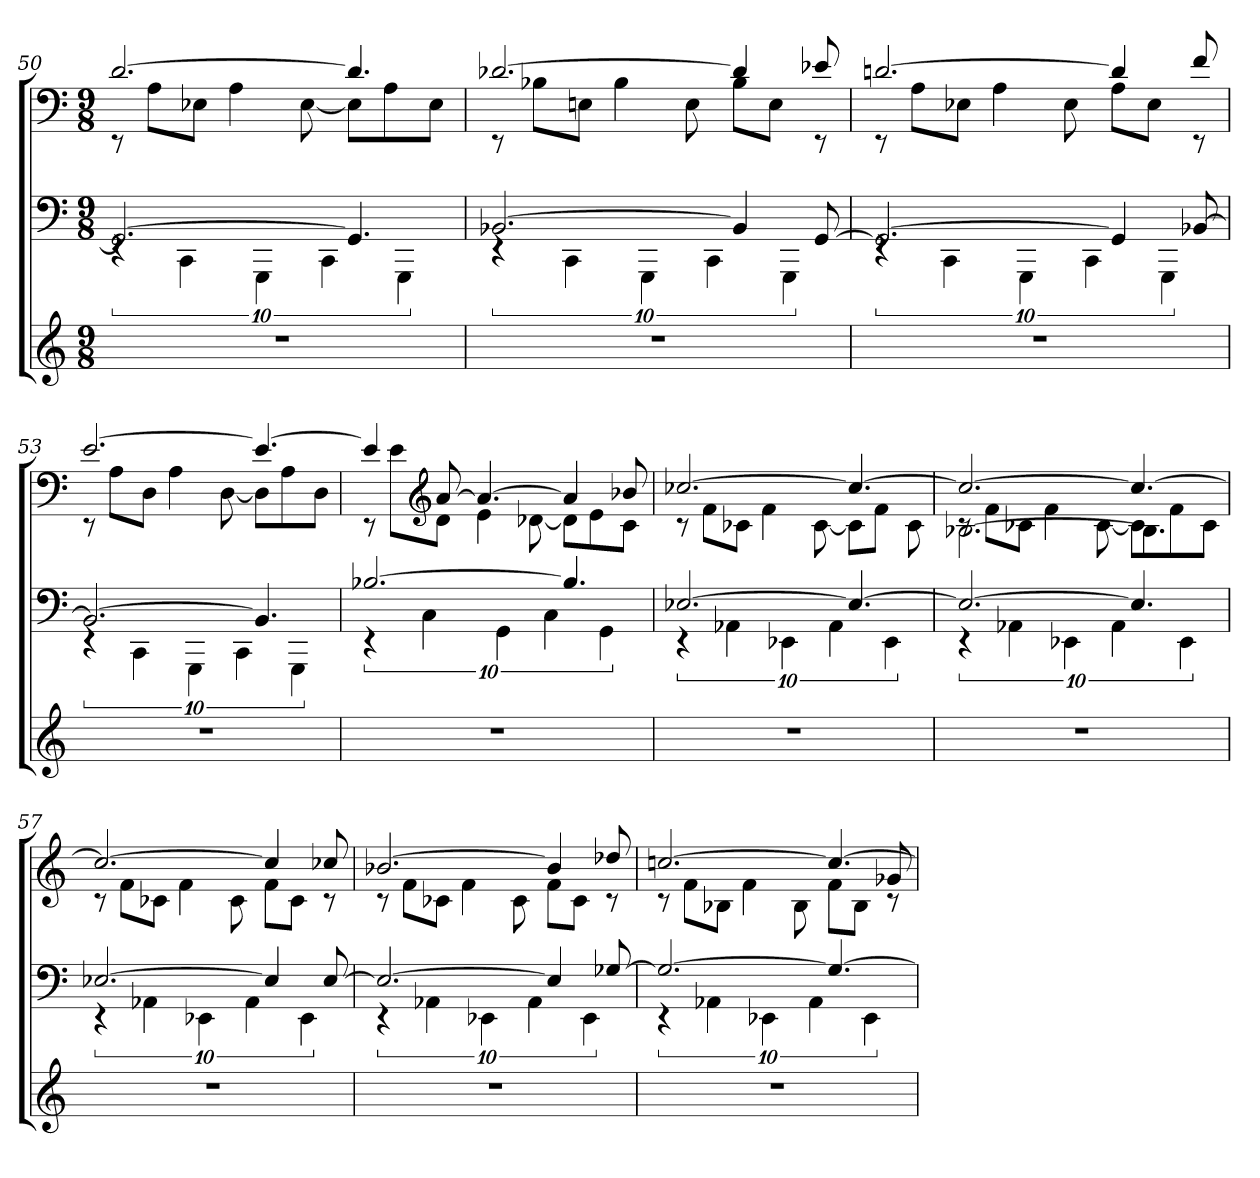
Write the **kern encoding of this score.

**kern	**kern	**kern
*part3	*part2	*part1
*staff3	*staff2	*staff1
*clefG2	*clefF4	*clefF4
*k[]	*k[]	*k[]
*M9/8	*M9/8	*M9/8
=50	=50	=50
*	*^	*^
8%9r	2.GG_	40%9rEE	[2.d	8rEE
.	.	.	.	8AL
.	.	40%9CC	.	.
.	.	.	.	8E-XJ
.	.	.	.	4A
.	.	40%9GGG	.	.
.	.	.	.	[8E-
.	.	40%9CC	.	.
.	4.GG]	.	4.d]	8E-L]
.	.	.	.	8A
.	.	40%9GGG	.	.
.	.	.	.	8E-J
=51	=51	=51	=51	=51
8%9r	[2.BB-X	40%9rEE	[2.d-X	8rEE
.	.	.	.	8B-XL
.	.	40%9CC	.	.
.	.	.	.	8EnJ
.	.	.	.	4B-
.	.	40%9GGG	.	.
.	.	.	.	8E
.	.	40%9CC	.	.
.	4BB-]	.	4d-]	8B-L
.	.	.	.	8EJ
.	.	40%9GGG	.	.
.	[8GG	.	8e-X	8rEE
=52	=52	=52	=52	=52
8%9r	2.GG_	40%9rEE	[2.dn	8rEE
.	.	.	.	8AL
.	.	40%9CC	.	.
.	.	.	.	8E-XJ
.	.	.	.	4A
.	.	40%9GGG	.	.
.	.	.	.	8E-
.	.	40%9CC	.	.
.	4GG]	.	4d]	8AL
.	.	.	.	8E-J
.	.	40%9GGG	.	.
.	[8BB-X	.	8f	8rEE
=53	=53	=53	=53	=53
8%9r	2.BB-_	40%9rEE	[2.e	8rEE
.	.	.	.	8AL
.	.	40%9CC	.	.
.	.	.	.	8DJ
.	.	.	.	4A
.	.	40%9GGG	.	.
.	.	.	.	[8D
.	.	40%9CC	.	.
.	4.BB-]	.	4.e_	8DL]
.	.	.	.	8A
.	.	40%9GGG	.	.
.	.	.	.	8DJ
=54	=54	=54	=54	=54
8%9r	[2.B-X	40%9rEE	4e]	8rEE
.	.	.	.	8eL
.	.	40%9C	.	.
*	*	*	*clefG2	*
.	.	.	[8a	8dJ
.	.	.	4.a_	4e
.	.	40%9GG	.	.
.	.	.	.	[8d-X
.	.	40%9C	.	.
.	4.B-]	.	4a]	8d-L]
.	.	.	.	8e
.	.	40%9GG	.	.
.	.	.	8b-X	8cJ
=55	=55	=55	=55	=55
8%9r	[2.E-X	40%9rEE	[2.cc-X	8rc
.	.	.	.	8fL
.	.	40%9AA-X	.	.
.	.	.	.	8c-XJ
.	.	.	.	4f
.	.	40%9EE-X	.	.
.	.	.	.	[8c-
.	.	40%9AA-	.	.
.	4.E-_	.	4.cc-_	8c-L]
.	.	.	.	8fJ
.	.	40%9EE-	.	.
.	.	.	.	8c-
=56	=56	=56	=56	=56
*	*	*	*	*^
8%9r	2.E-_	40%9rEE	2.cc-_	8rc	[2.B-X\
.	.	.	.	8fL	.
.	.	40%9AA-X	.	.	.
.	.	.	.	8c-XJ	.
.	.	.	.	4f	.
.	.	40%9EE-X	.	.	.
.	.	.	.	[8c-	.
.	.	40%9AA-	.	.	.
.	4.E-]	.	4.cc-_	8c-L]	4.B-\]
.	.	.	.	8f	.
.	.	40%9EE-	.	.	.
.	.	.	.	8c-J	.
*	*	*	*	*v	*v
=57	=57	=57	=57	=57
8%9r	[2.E-X	40%9rEE	2.cc-_	8rc
.	.	.	.	8fL
.	.	40%9AA-X	.	.
.	.	.	.	8c-XJ
.	.	.	.	4f
.	.	40%9EE-X	.	.
.	.	.	.	8c-
.	.	40%9AA-	.	.
.	4E-]	.	4cc-]	8fL
.	.	.	.	8c-J
.	.	40%9EE-	.	.
.	[8E-	.	8cc-X	8rc
=58	=58	=58	=58	=58
8%9r	2.E-_	40%9rEE	[2.b-X	8rc
.	.	.	.	8fL
.	.	40%9AA-X	.	.
.	.	.	.	8c-XJ
.	.	.	.	4f
.	.	40%9EE-X	.	.
.	.	.	.	8c-
.	.	40%9AA-	.	.
.	4E-]	.	4b-]	8fL
.	.	.	.	8c-J
.	.	40%9EE-	.	.
.	[8G-X	.	8dd-X	8rc
=59	=59	=59	=59	=59
*	*	*	*	*^
8%9r	2.G-_	40%9rEE	[2.ccn	8rc	4.ryy
.	.	.	.	8fL	.
.	.	40%9AA-X	.	.	.
.	.	.	.	8B-XJ	.
.	.	.	.	4f	4.ryy
.	.	40%9EE-X	.	.	.
.	.	.	.	8B-	.
.	.	40%9AA-	.	.	.
.	4.G-_	.	4.cc_	8fL	8ryy
.	.	.	.	8B-J	8ryy
.	.	40%9EE-	.	.	.
.	.	.	.	8rc	8g-X/
*	*v	*v	*	*	*
*	*	*v	*v	*v
=	=	=
*-	*-	*-
